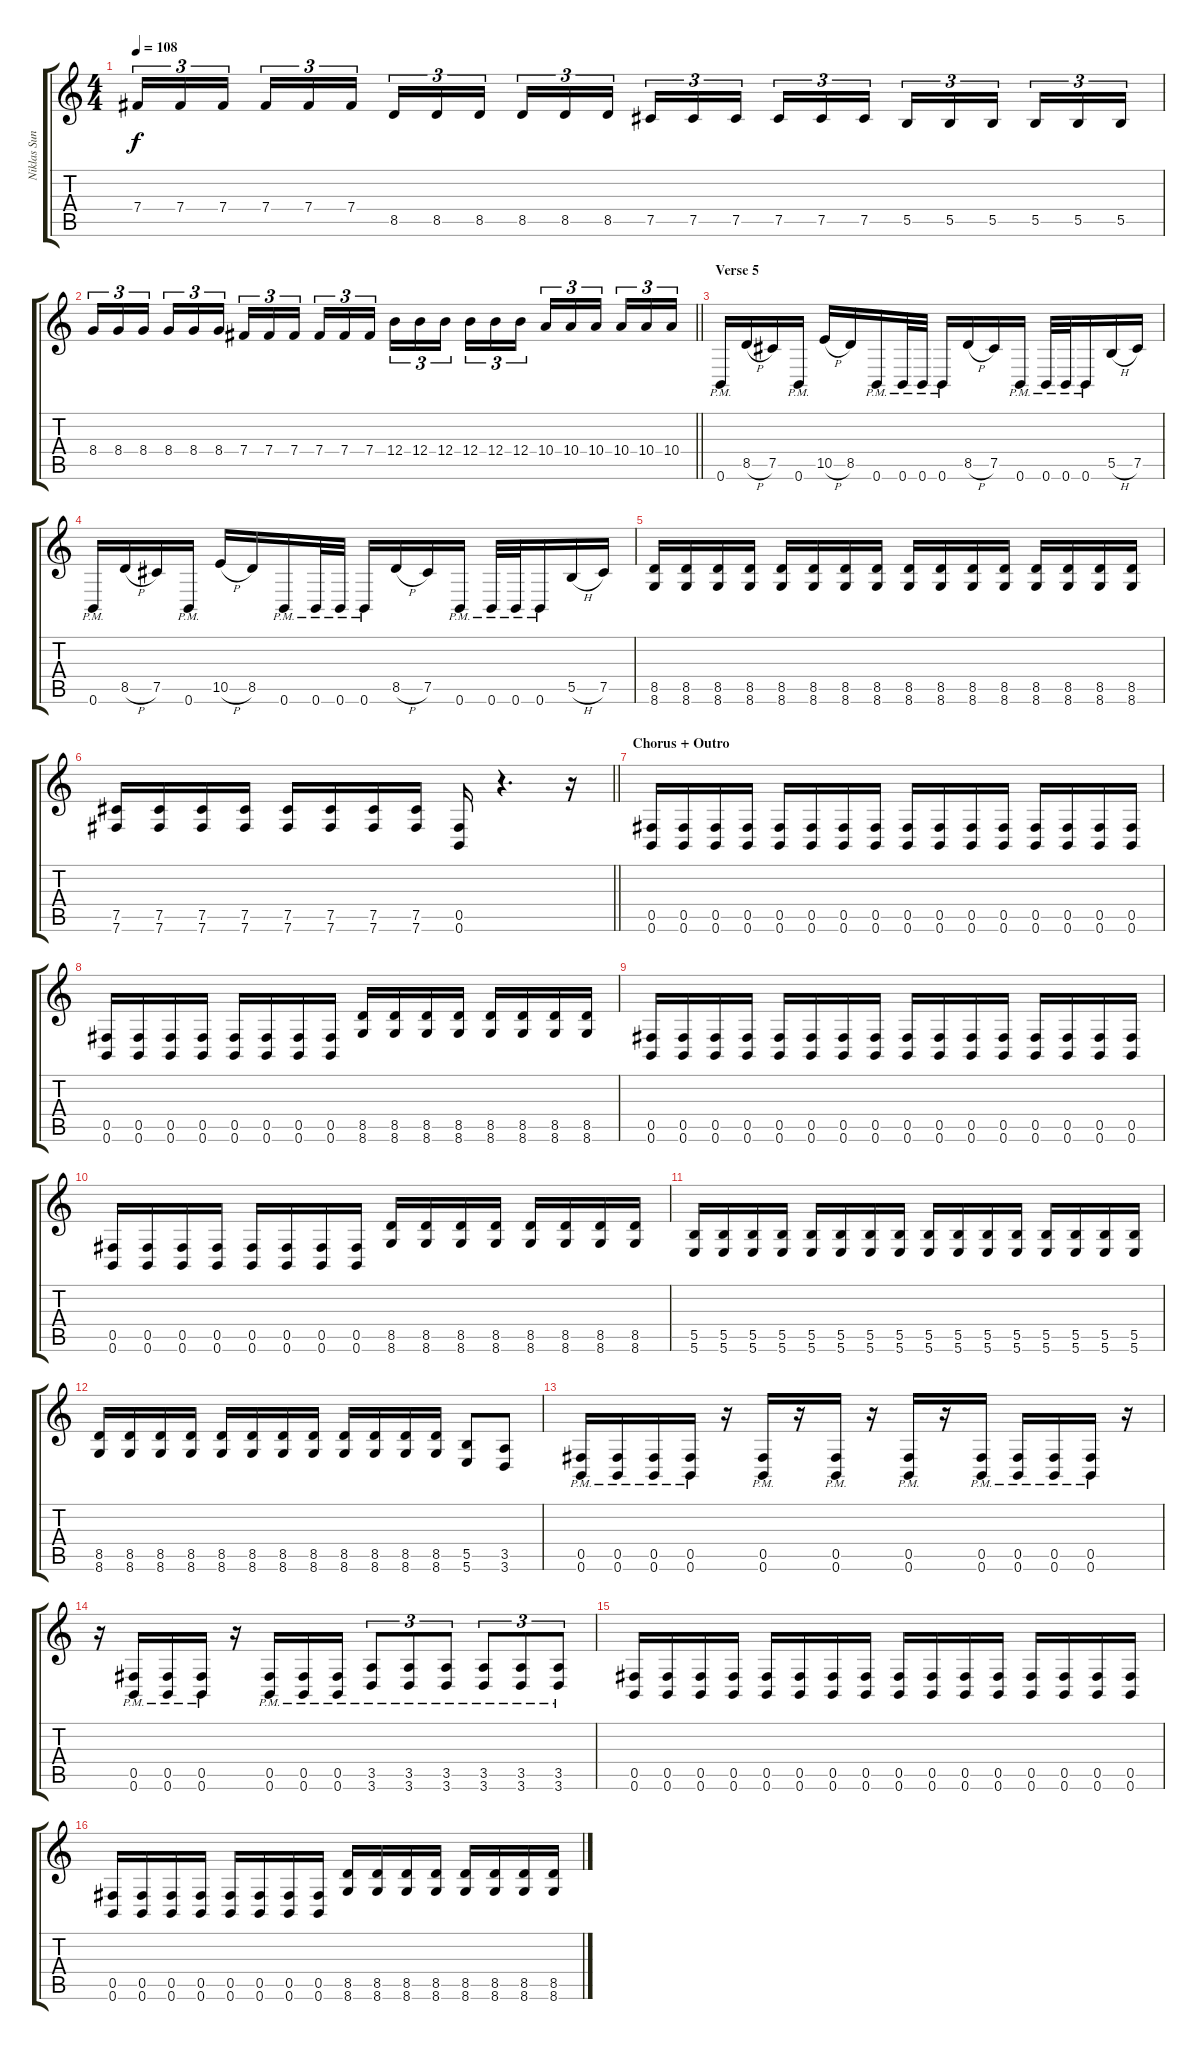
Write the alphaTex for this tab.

\track ("Niklas Sundin" "Niklas Sun") {instrument distortionguitar}
\staff {score tabs}
\tuning (Db4 Ab3 E3 B2 Gb2 B1) {hide}
\ts (4 4)
\tempo 108
\clef g2
\ks c
7.4.16{tu (3 2) dy f} 7.4.16{tu (3 2)} 7.4.16{tu (3 2) beam splitsecondary} 7.4.16{tu (3 2)} 7.4.16{tu (3 2)} 7.4.16{tu (3 2)} 8.5.16{tu (3 2)} 8.5.16{tu (3 2)} 8.5.16{tu (3 2) beam splitsecondary} 8.5.16{tu (3 2)} 8.5.16{tu (3 2)} 8.5.16{tu (3 2)} 7.5.16{tu (3 2)} 7.5.16{tu (3 2)} 7.5.16{tu (3 2) beam splitsecondary} 7.5.16{tu (3 2)} 7.5.16{tu (3 2)} 7.5.16{tu (3 2)} 5.5.16{tu (3 2)} 5.5.16{tu (3 2)} 5.5.16{tu (3 2) beam splitsecondary} 5.5.16{tu (3 2)} 5.5.16{tu (3 2)} 5.5.16{tu (3 2)} |
\barLineRight lightlight
8.4.16{tu (3 2)} 8.4.16{tu (3 2)} 8.4.16{tu (3 2) beam splitsecondary} 8.4.16{tu (3 2)} 8.4.16{tu (3 2)} 8.4.16{tu (3 2)} 7.4.16{tu (3 2)} 7.4.16{tu (3 2)} 7.4.16{tu (3 2) beam splitsecondary} 7.4.16{tu (3 2)} 7.4.16{tu (3 2)} 7.4.16{tu (3 2)} 12.4.16{tu (3 2)} 12.4.16{tu (3 2)} 12.4.16{tu (3 2) beam splitsecondary} 12.4.16{tu (3 2)} 12.4.16{tu (3 2)} 12.4.16{tu (3 2)} 10.4.16{tu (3 2)} 10.4.16{tu (3 2)} 10.4.16{tu (3 2) beam splitsecondary} 10.4.16{tu (3 2)} 10.4.16{tu (3 2)} 10.4.16{tu (3 2)} |
\section ("" "Verse 5")
0.6{pm}.16 8.5{h}.16 7.5.16 0.6{pm}.16 10.5{h}.16 8.5.16 0.6{pm}.16 0.6{pm}.32 0.6{pm}.32 0.6{pm}.16 8.5{h}.16 7.5.16 0.6{pm}.16 0.6{pm}.32 0.6{pm}.32 0.6{pm}.16 5.5{h}.16 7.5.16 |
0.6{pm}.16 8.5{h}.16 7.5.16 0.6{pm}.16 10.5{h}.16 8.5.16 0.6{pm}.16 0.6{pm}.32 0.6{pm}.32 0.6{pm}.16 8.5{h}.16 7.5.16 0.6{pm}.16 0.6{pm}.32 0.6{pm}.32 0.6{pm}.16 5.5{h}.16 7.5.16 |
(8.5 8.6).16 (8.5 8.6).16 (8.5 8.6).16 (8.5 8.6).16 (8.5 8.6).16 (8.5 8.6).16 (8.5 8.6).16 (8.5 8.6).16 (8.5 8.6).16 (8.5 8.6).16 (8.5 8.6).16 (8.5 8.6).16 (8.5 8.6).16 (8.5 8.6).16 (8.5 8.6).16 (8.5 8.6).16 |
\barLineRight lightlight
(7.5 7.6).16 (7.5 7.6).16 (7.5 7.6).16 (7.5 7.6).16 (7.5 7.6).16 (7.5 7.6).16 (7.5 7.6).16 (7.5 7.6).16 (0.5 0.6).16 r.4{d} r.16 |
\section ("" "Chorus + Outro")
(0.5 0.6).16 (0.5 0.6).16 (0.5 0.6).16 (0.5 0.6).16 (0.5 0.6).16 (0.5 0.6).16 (0.5 0.6).16 (0.5 0.6).16 (0.5 0.6).16 (0.5 0.6).16 (0.5 0.6).16 (0.5 0.6).16 (0.5 0.6).16 (0.5 0.6).16 (0.5 0.6).16 (0.5 0.6).16 |
(0.5 0.6).16 (0.5 0.6).16 (0.5 0.6).16 (0.5 0.6).16 (0.5 0.6).16 (0.5 0.6).16 (0.5 0.6).16 (0.5 0.6).16 (8.5 8.6).16 (8.5 8.6).16 (8.5 8.6).16 (8.5 8.6).16 (8.5 8.6).16 (8.5 8.6).16 (8.5 8.6).16 (8.5 8.6).16 |
(0.5 0.6).16 (0.5 0.6).16 (0.5 0.6).16 (0.5 0.6).16 (0.5 0.6).16 (0.5 0.6).16 (0.5 0.6).16 (0.5 0.6).16 (0.5 0.6).16 (0.5 0.6).16 (0.5 0.6).16 (0.5 0.6).16 (0.5 0.6).16 (0.5 0.6).16 (0.5 0.6).16 (0.5 0.6).16 |
(0.5 0.6).16 (0.5 0.6).16 (0.5 0.6).16 (0.5 0.6).16 (0.5 0.6).16 (0.5 0.6).16 (0.5 0.6).16 (0.5 0.6).16 (8.5 8.6).16 (8.5 8.6).16 (8.5 8.6).16 (8.5 8.6).16 (8.5 8.6).16 (8.5 8.6).16 (8.5 8.6).16 (8.5 8.6).16 |
(5.5 5.6).16 (5.5 5.6).16 (5.5 5.6).16 (5.5 5.6).16 (5.5 5.6).16 (5.5 5.6).16 (5.5 5.6).16 (5.5 5.6).16 (5.5 5.6).16 (5.5 5.6).16 (5.5 5.6).16 (5.5 5.6).16 (5.5 5.6).16 (5.5 5.6).16 (5.5 5.6).16 (5.5 5.6).16 |
(8.5 8.6).16 (8.5 8.6).16 (8.5 8.6).16 (8.5 8.6).16 (8.5 8.6).16 (8.5 8.6).16 (8.5 8.6).16 (8.5 8.6).16 (8.5 8.6).16 (8.5 8.6).16 (8.5 8.6).16 (8.5 8.6).16 (5.5 5.6).8 (3.5 3.6).8 |
(0.5{pm} 0.6{pm}).16 (0.5{pm} 0.6{pm}).16 (0.5{pm} 0.6{pm}).16 (0.5{pm} 0.6{pm}).16 r.16 (0.5{pm} 0.6{pm}).16 r.16 (0.5{pm} 0.6{pm}).16 r.16 (0.5{pm} 0.6{pm}).16 r.16 (0.5{pm} 0.6{pm}).16 (0.5{pm} 0.6{pm}).16 (0.5{pm} 0.6{pm}).16 (0.5{pm} 0.6{pm}).16 r.16 |
r.16 (0.5{pm} 0.6{pm}).16 (0.5{pm} 0.6{pm}).16 (0.5{pm} 0.6{pm}).16 r.16 (0.5{pm} 0.6{pm}).16 (0.5{pm} 0.6{pm}).16 (0.5{pm} 0.6{pm}).16 (3.5{pm} 3.6{pm}).8{tu (3 2)} (3.5{pm} 3.6{pm}).8{tu (3 2)} (3.5{pm} 3.6{pm}).8{tu (3 2)} (3.5{pm} 3.6{pm}).8{tu (3 2)} (3.5{pm} 3.6{pm}).8{tu (3 2)} (3.5{pm} 3.6{pm}).8{tu (3 2)} |
(0.5 0.6).16 (0.5 0.6).16 (0.5 0.6).16 (0.5 0.6).16 (0.5 0.6).16 (0.5 0.6).16 (0.5 0.6).16 (0.5 0.6).16 (0.5 0.6).16 (0.5 0.6).16 (0.5 0.6).16 (0.5 0.6).16 (0.5 0.6).16 (0.5 0.6).16 (0.5 0.6).16 (0.5 0.6).16 |
(0.5 0.6).16 (0.5 0.6).16 (0.5 0.6).16 (0.5 0.6).16 (0.5 0.6).16 (0.5 0.6).16 (0.5 0.6).16 (0.5 0.6).16 (8.5 8.6).16 (8.5 8.6).16 (8.5 8.6).16 (8.5 8.6).16 (8.5 8.6).16 (8.5 8.6).16 (8.5 8.6).16 (8.5 8.6).16
